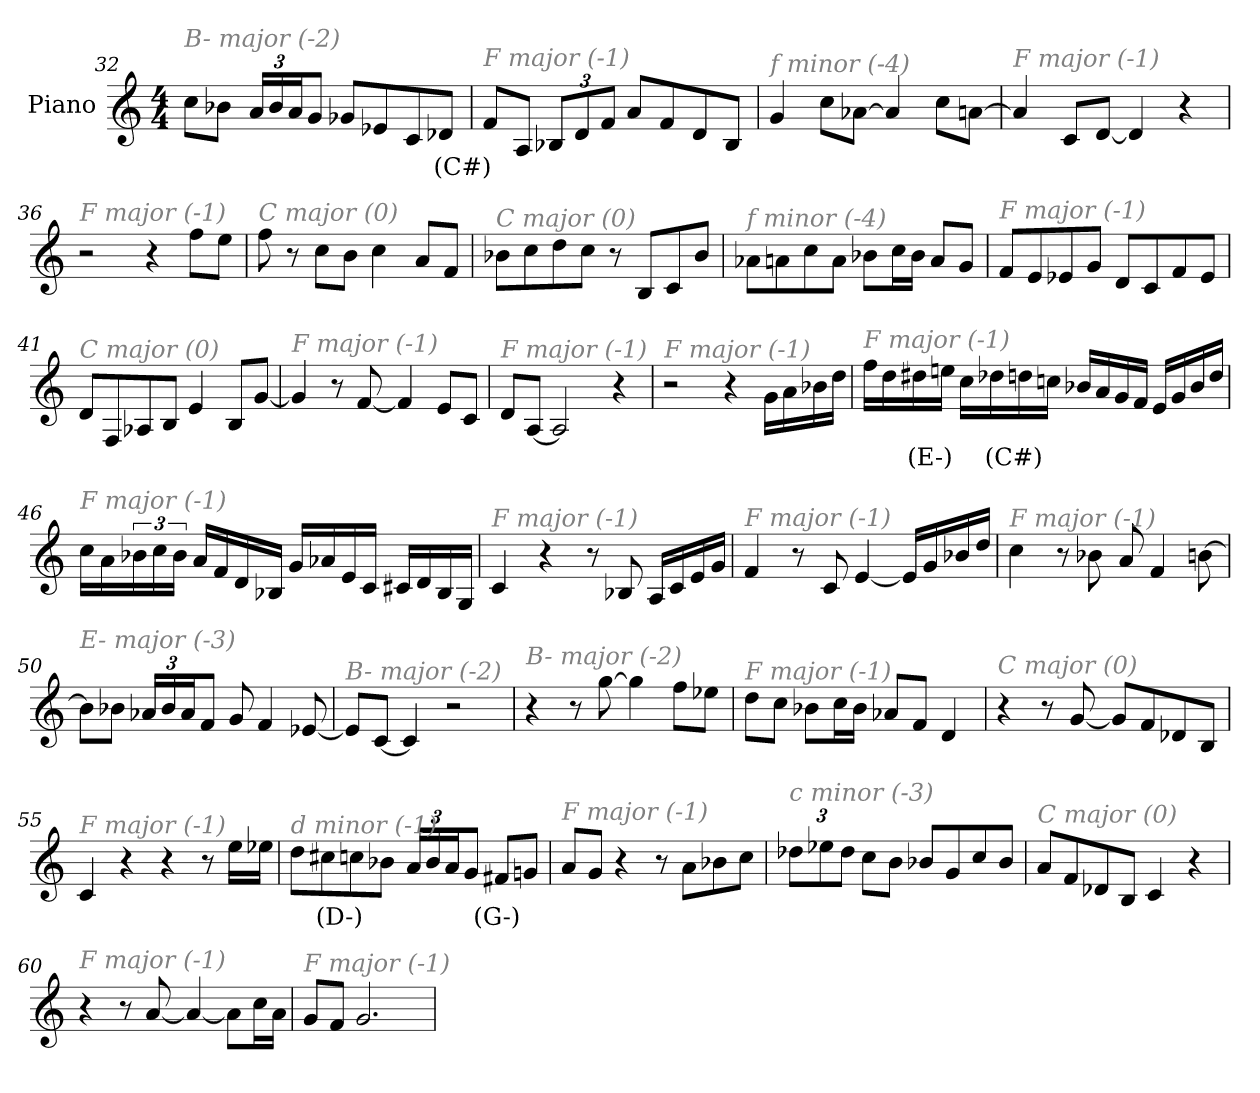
**kern	**text
*part1	*part1
*staff1	*staff1
*I"Piano	*
*I'Pno	*
*clefG2	*
*k[]	*
*M4/4	*
=32	=32
!LO:TX:i:color=#808080:t=B- major (-2)	!
8cc\L	.
8b-X\J	.
*Xbrackettup	*
24a/LL	.
24b-/	.
24a/J	.
8g/J	.
8g-X/L	.
8e-X/	.
8c/	.
8d-Xi/J	(C#)
!!LO:LB:g=z
=33	=33
!LO:TX:i:color=#808080:t=F major (-1)	!
8f/L	.
8A/J	.
12B-X/L	.
12d/	.
12f/J	.
8a/L	.
8f/	.
8d/	.
8B-/J	.
=34	=34
!LO:TX:i:color=#808080:t=f minor (-4)	!
4g/	.
8cc\L	.
[8a-X\J	.
4a-/]	.
8cc\L	.
[8an\J	.
=35	=35
!LO:TX:i:color=#808080:t=F major (-1)	!
4a/]	.
8c/L	.
[8d/J	.
4d/]	.
4r	.
=36	=36
!LO:TX:i:color=#808080:t=F major (-1)	!
2r	.
4r	.
8ff\L	.
8ee\J	.
=37	=37
!LO:TX:i:color=#808080:t=C major (0)	!
8ff\	.
8r	.
8cc\L	.
8b\J	.
4cc\	.
8a/L	.
8f/J	.
!!LO:LB:g=z
=38	=38
!LO:TX:i:color=#808080:t=C major (0)	!
8b-X\L	.
8cc\	.
8dd\	.
8cc\J	.
8r	.
8B/L	.
8c/	.
8b-/J	.
=39	=39
!LO:TX:i:color=#808080:t=f minor (-4)	!
8a-X\L	.
8an\	.
8cc\	.
8a\J	.
8b-X\L	.
16cc\L	.
16b-\JJ	.
8a/L	.
8g/J	.
=40	=40
!LO:TX:i:color=#808080:t=F major (-1)	!
8f/L	.
8e/	.
8e-X/	.
8g/J	.
8d/L	.
8c/	.
8f/	.
8e-/J	.
=41	=41
!LO:TX:i:color=#808080:t=C major (0)	!
8d/L	.
8F/	.
8A-X/	.
8B/J	.
4e/	.
8B/L	.
[8g/J	.
!!LO:LB:g=z
=42	=42
!LO:TX:i:color=#808080:t=F major (-1)	!
4g/]	.
8r	.
[8f/	.
4f/]	.
8e/L	.
8c/J	.
=43	=43
!LO:TX:i:color=#808080:t=F major (-1)	!
8d/L	.
[8A/J	.
2A/]	.
4r	.
=44	=44
!LO:TX:i:color=#808080:t=F major (-1)	!
2r	.
4r	.
16g\LL	.
16a\	.
16b-X\	.
16dd\JJ	.
=45	=45
!LO:TX:i:color=#808080:t=F major (-1)	!
16ff\LL	.
16dd\	.
16dd#Xi\	(E-)
16een\JJ	.
16cc\LL	.
16dd-Xi\	(C#)
16dd\	.
16ccn\JJ	.
16b-X/LL	.
16a/	.
16g/	.
16f/JJ	.
16e/LL	.
16g/	.
16b-/	.
16dd/JJ	.
!!LO:PB:g=z
=46	=46
!LO:TX:i:color=#808080:t=F major (-1)	!
16cc\LL	.
16a\	.
*brackettup	*
24b-X\	.
24cc\	.
24b-\JJ	.
16a/LL	.
16f/	.
16d/	.
16B-X/JJ	.
16g/LL	.
16a-X/	.
16e/	.
16c/JJ	.
16c#X/LL	.
16d/	.
16B-/	.
16G/JJ	.
=47	=47
!LO:TX:i:color=#808080:t=F major (-1)	!
4c/	.
4r	.
8r	.
8B-X/	.
16A/LL	.
16c/	.
16e/	.
16g/JJ	.
=48	=48
!LO:TX:i:color=#808080:t=F major (-1)	!
4f/	.
8r	.
8c/	.
[4e/	.
16e/LL]	.
16g/	.
16b-X/	.
16dd/JJ	.
!!LO:LB:g=z
=49	=49
!LO:TX:i:color=#808080:t=F major (-1)	!
4cc\	.
8r	.
8b-X\	.
8a/	.
4f/	.
[8bn\	.
=50	=50
!LO:TX:i:color=#808080:t=E- major (-3)	!
8b\L]	.
8b-X\J	.
*Xbrackettup	*
24a-X/LL	.
24b-/	.
24a-/J	.
8f/J	.
8g/	.
4f/	.
[8e-X/	.
=51	=51
!LO:TX:i:color=#808080:t=B- major (-2)	!
8e-/L]	.
[8c/J	.
4c/]	.
2r	.
=52	=52
!LO:TX:i:color=#808080:t=B- major (-2)	!
4r	.
8r	.
[8gg\	.
4gg\]	.
8ff\L	.
8ee-X\J	.
=53	=53
!LO:TX:i:color=#808080:t=F major (-1)	!
8dd\L	.
8cc\J	.
8b-X\L	.
16cc\L	.
16b-\JJ	.
8a-X/L	.
8f/J	.
4d/	.
!!LO:LB:g=z
=54	=54
!LO:TX:i:color=#808080:t=C major (0)	!
4r	.
8r	.
[8g/	.
8g/L]	.
8f/	.
8d-X/	.
8B/J	.
=55	=55
!LO:TX:i:color=#808080:t=F major (-1)	!
4c/	.
4r	.
4r	.
8r	.
16ee\LL	.
16ee-X\JJ	.
=56	=56
!LO:TX:i:color=#808080:t=d minor (-1)	!
8dd\L	.
8cc#Xi\	(D-)
8cc\	.
8b-X\J	.
24a/LL	.
24b-/	.
24a/J	.
8g/J	.
8f#Xi/L	(G-)
8gn/J	.
=57	=57
!LO:TX:i:color=#808080:t=F major (-1)	!
8a/L	.
8g/J	.
4r	.
8r	.
8a\L	.
8b-X\	.
8cc\J	.
!!LO:LB:g=z
=58	=58
!LO:TX:i:color=#808080:t=c minor (-3)	!
12dd-X\L	.
12ee-X\	.
12dd-\J	.
8cc\L	.
8b\J	.
8b-X/L	.
8g/	.
8cc/	.
8b-/J	.
=59	=59
!LO:TX:i:color=#808080:t=C major (0)	!
8a/L	.
8f/	.
8d-X/	.
8B/J	.
4c/	.
4r	.
=60	=60
!LO:TX:i:color=#808080:t=F major (-1)	!
4r	.
8r	.
[8a/	.
4a/_	.
8a\L]	.
16cc\L	.
16a\JJ	.
=61	=61
!LO:TX:i:color=#808080:t=F major (-1)	!
8g/L	.
8f/J	.
2.g/	.
=	=
*-	*-
